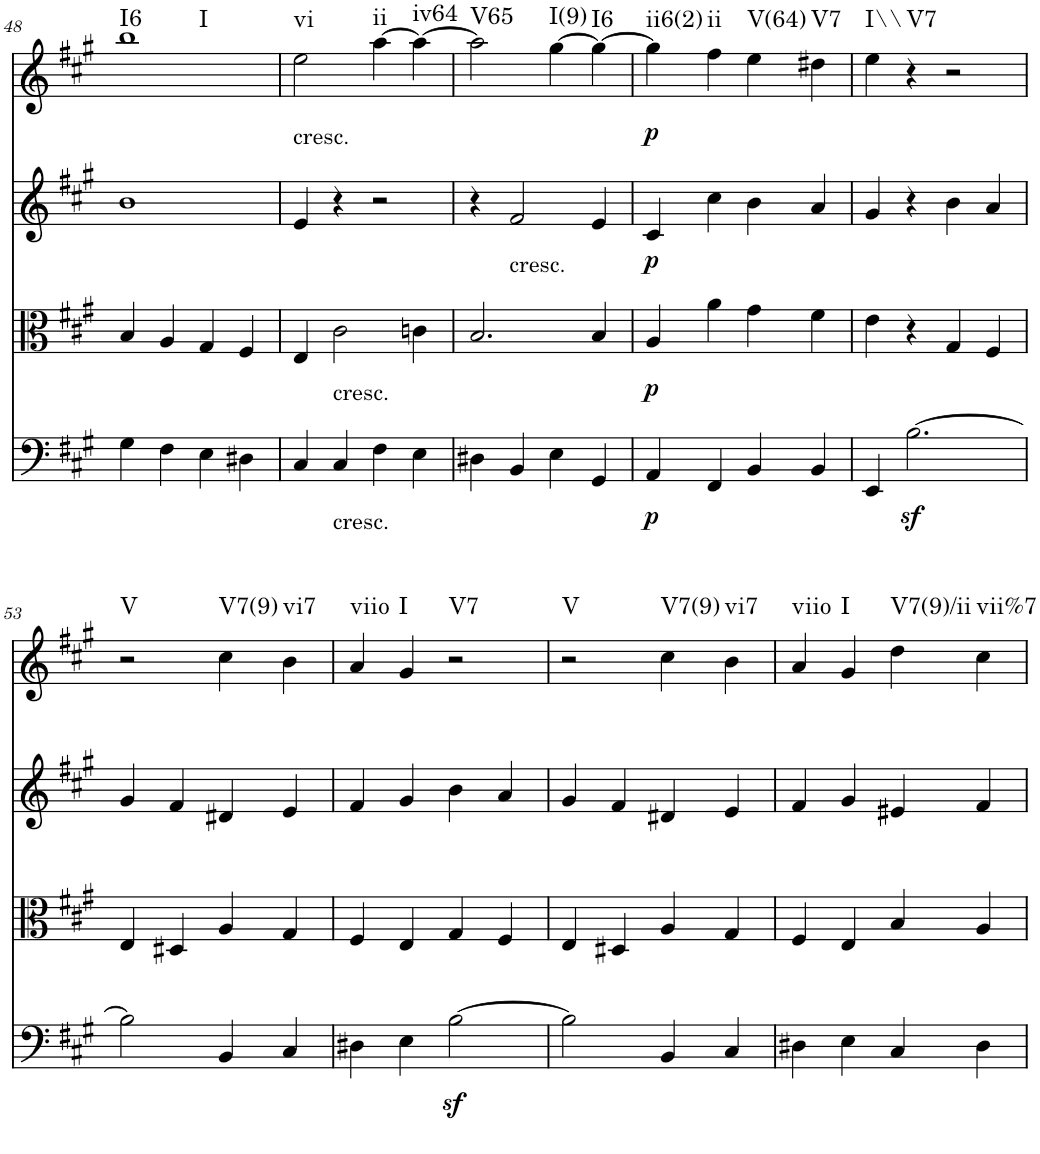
**kern	**dynam	**kern	**dynam	**kern	**dynam	**kern	**dynam	**harte
*part4	*part4	*part3	*part3	*part2	*part2	*part1	*part1	*part1
*staff4	*staff4	*staff3	*staff3	*staff2	*staff2	*staff1	*staff1	*
*I"Violoncello	*	*I"Viola	*	*I"Violin 2	*	*I"Violin 1	*	*
*I'Vc	*	*I'Vla	*	*I'Vln	*	*I'Vln	*	*
!!LO:PB:g=z
*clefF4	*	*clefC3	*	*clefG2	*	*clefG2	*	*
*k[f#c#g#]	*	*k[f#c#g#]	*	*k[f#c#g#]	*	*k[f#c#g#]	*	*
*A:	*	*A:	*	*A:	*	*A:	*	*
*M2/2	*	*M2/2	*	*M2/2	*	*M2/2	*	*
*met(c|)	*	*met(c|)	*	*met(c|)	*	*met(c|)	*	*
=48	=48	=48	=48	=48	=48	=48	=48	=48
!	!	!	!	!	!	!	!	!LO:H:n=1:kt=I6
!	!	!	!	!	!	!	!	!LO:H:n=2:kt=I
4G#\	.	4B/	.	1b	.	1bb	.	N N
4F#\	.	4A/	.	.	.	.	.	.
4E\	.	4G#/	.	.	.	.	.	.
4D#X\	.	4F#/	.	.	.	.	.	.
=49	=49	=49	=49	=49	=49	=49	=49	=49
!	!	!	!	!	!	!LO:TX:b:t=cresc.	!	!LO:H:kt=vi
4C#/	.	4E/	.	4e/	.	2ee\	.	N
!	!	!LO:TX:b:t=cresc.	!	!	!	!	!	!
!LO:TX:b:t=cresc.	!	!	!	!	!	!	!	!
4C#/	.	2c#\	.	4r	.	.	.	.
!	!	!	!	!	!	!	!	!LO:H:kt=ii
4F#\	.	.	.	2r	.	[4aa\	.	N
!	!	!	!	!	!	!	!	!LO:H:kt=iv64
4E\	.	4cn\	.	.	.	4aa\_	.	N
=50	=50	=50	=50	=50	=50	=50	=50	=50
!	!	!	!	!	!	!	!	!LO:H:kt=V65
4D#X\	.	2.B/	.	4r	.	2aa\]	.	N
!	!	!	!	!LO:TX:b:t=cresc.	!	!	!	!
4BB/	.	.	.	2f#/	.	.	.	.
!	!	!	!	!	!	!	!	!LO:H:kt=I(9)
4E\	.	.	.	.	.	[4gg#\	.	N
!	!	!	!	!	!	!	!	!LO:H:kt=I6
4GG#/	.	4B/	.	4e/	.	4gg#\_	.	N
=51	=51	=51	=51	=51	=51	=51	=51	=51
!	!LO:DY:b	!	!LO:DY:b	!	!LO:DY:b	!	!LO:DY:b	!LO:H:kt=ii6(2)
4AA/	p	4A/	p	4c#/	p	4gg#\]	p	N
!	!	!	!	!	!	!	!	!LO:H:kt=ii
4FF#/	.	4a\	.	4cc#\	.	4ff#\	.	N
!	!	!	!	!	!	!	!	!LO:H:kt=V(64)
4BB/	.	4g#\	.	4b\	.	4ee\	.	N
!	!	!	!	!	!	!	!	!LO:H:kt=V7
4BB/	.	4f#\	.	4a/	.	4dd#X\	.	N
=52	=52	=52	=52	=52	=52	=52	=52	=52
!	!	!	!	!	!	!	!	!LO:H:kt=I\\
4EE/	.	4e\	.	4g#/	.	4ee\	.	N
!	!	!	!	!	!	!	!	!LO:H:kt=V7
[2.Bz<\	.	4r	.	4r	.	4r	.	N
.	.	4G#/	.	4b\	.	2r	.	.
.	.	4F#/	.	4a/	.	.	.	.
!!LO:LB:g=z
=53	=53	=53	=53	=53	=53	=53	=53	=53
!	!	!	!	!	!	!	!	!LO:H:kt=V
2B\]	.	4E/	.	4g#/	.	2r	.	N
.	.	4D#X/	.	4f#/	.	.	.	.
!	!	!	!	!	!	!	!	!LO:H:kt=V7(9)
4BB/	.	4A/	.	4d#X/	.	4cc#\	.	N
!	!	!	!	!	!	!	!	!LO:H:kt=vi7
4C#/	.	4G#/	.	4e/	.	4b\	.	N
=54	=54	=54	=54	=54	=54	=54	=54	=54
!	!	!	!	!	!	!	!	!LO:H:kt=viio
4D#X\	.	4F#/	.	4f#/	.	4a/	.	N
!	!	!	!	!	!	!	!	!LO:H:kt=I
4E\	.	4E/	.	4g#/	.	4g#/	.	N
!	!	!	!	!	!	!	!	!LO:H:kt=V7
[2Bz<\	.	4G#/	.	4b\	.	2r	.	N
.	.	4F#/	.	4a/	.	.	.	.
=55	=55	=55	=55	=55	=55	=55	=55	=55
!	!	!	!	!	!	!	!	!LO:H:kt=V
2B\]	.	4E/	.	4g#/	.	2r	.	N
.	.	4D#X/	.	4f#/	.	.	.	.
!	!	!	!	!	!	!	!	!LO:H:kt=V7(9)
4BB/	.	4A/	.	4d#X/	.	4cc#\	.	N
!	!	!	!	!	!	!	!	!LO:H:kt=vi7
4C#/	.	4G#/	.	4e/	.	4b\	.	N
=56	=56	=56	=56	=56	=56	=56	=56	=56
!	!	!	!	!	!	!	!	!LO:H:kt=viio
4D#X\	.	4F#/	.	4f#/	.	4a/	.	N
!	!	!	!	!	!	!	!	!LO:H:kt=I
4E\	.	4E/	.	4g#/	.	4g#/	.	N
!	!	!	!	!	!	!	!	!LO:H:kt=V7(9)/ii
4C#/	.	4B/	.	4e#X/	.	4dd\	.	N
!	!	!	!	!	!	!	!	!LO:H:kt=vii%7
4D#\	.	4A/	.	4f#/	.	4cc#\	.	N
=	=	=	=	=	=	=	=	=
*-	*-	*-	*-	*-	*-	*-	*-	*-
